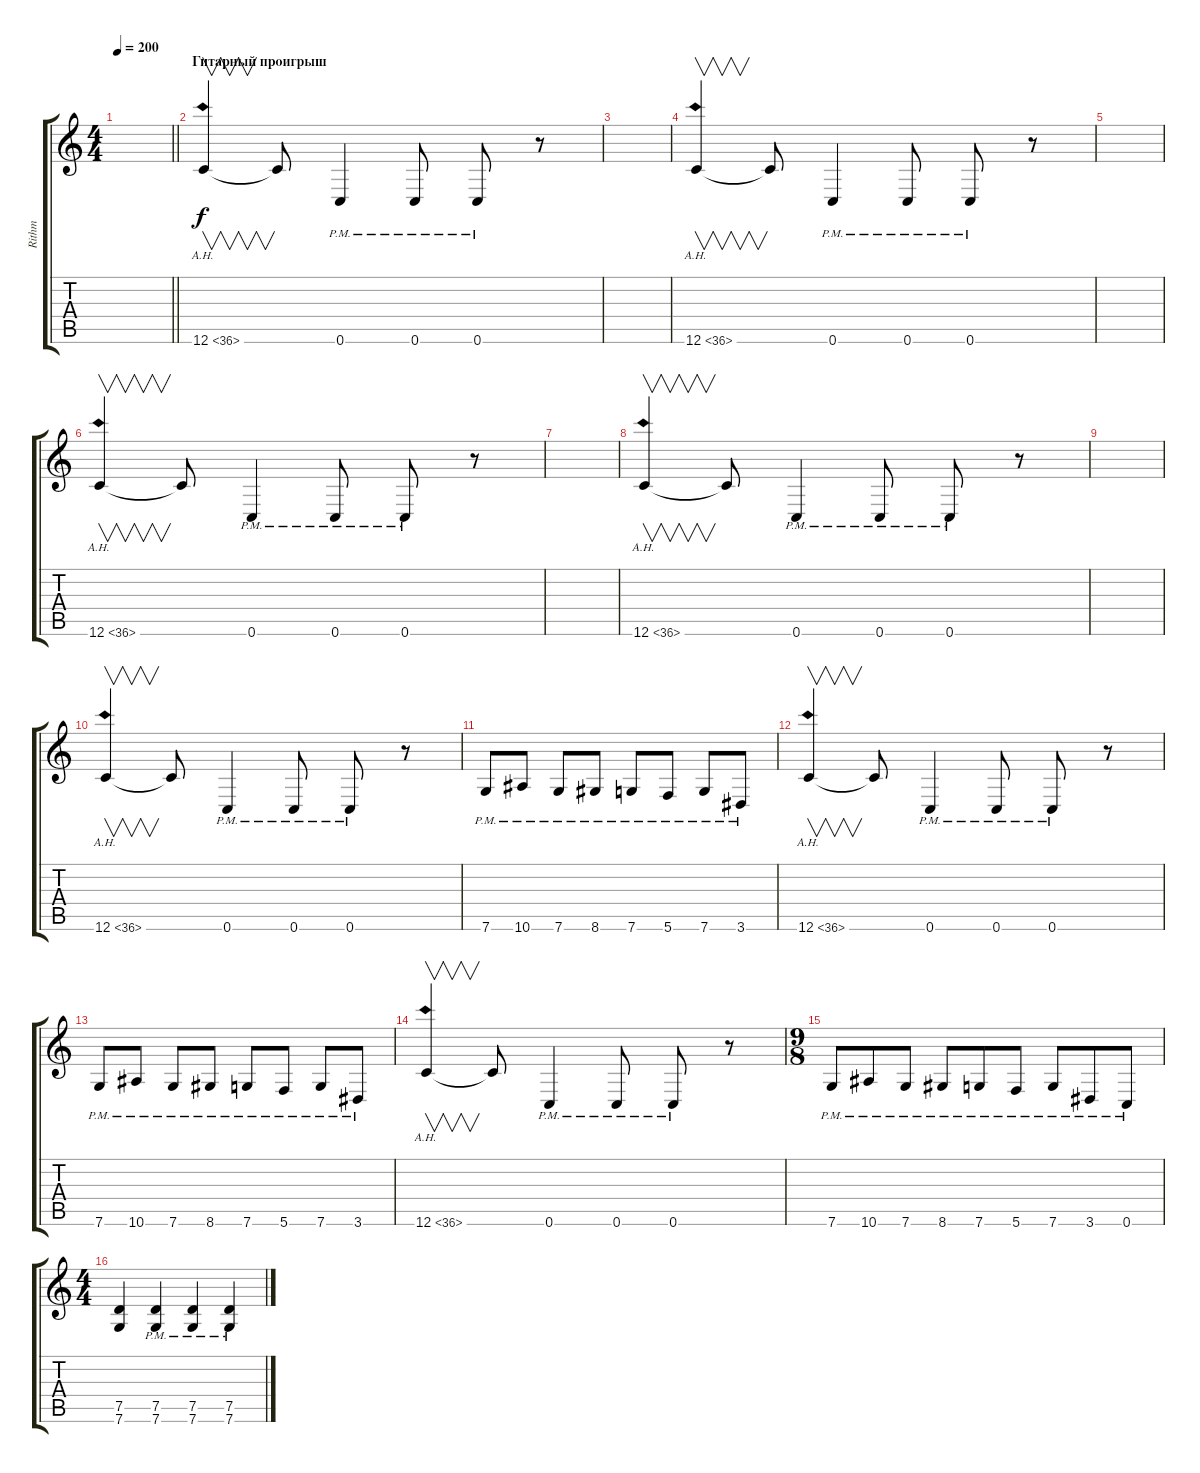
\track ("Rithm" "Rithm") {instrument distortionguitar}
\staff {score tabs}
\tuning (D4 A3 F3 C3 G2 C2) {hide}
\ts (4 4)
\tempo 200
\clef g2
\barLineRight lightlight
\ks c
|
\section ("" "Гитарный проигрыш")
12.6{ah 24}.4{v} 12.6{t}.8 0.6{pm}.4 0.6{pm}.8 0.6{pm}.8 r.8 |
|
12.6{ah 24}.4{v} 12.6{t}.8 0.6{pm}.4 0.6{pm}.8 0.6{pm}.8 r.8 |
|
12.6{ah 24}.4{v} 12.6{t}.8 0.6{pm}.4 0.6{pm}.8 0.6{pm}.8 r.8 |
|
12.6{ah 24}.4{v} 12.6{t}.8 0.6{pm}.4 0.6{pm}.8 0.6{pm}.8 r.8 |
|
12.6{ah 24}.4{v} 12.6{t}.8 0.6{pm}.4 0.6{pm}.8 0.6{pm}.8 r.8 |
7.6{pm}.8 10.6{pm}.8 7.6{pm}.8 8.6{pm}.8 7.6{pm}.8 5.6{pm}.8 7.6{pm}.8 3.6{pm}.8 |
12.6{ah 24}.4{v} 12.6{t}.8 0.6{pm}.4 0.6{pm}.8 0.6{pm}.8 r.8 |
7.6{pm}.8 10.6{pm}.8 7.6{pm}.8 8.6{pm}.8 7.6{pm}.8 5.6{pm}.8 7.6{pm}.8 3.6{pm}.8 |
12.6{ah 24}.4{v} 12.6{t}.8 0.6{pm}.4 0.6{pm}.8 0.6{pm}.8 r.8 |
\ts (9 8)
7.6{pm}.8 10.6{pm}.8 7.6{pm}.8 8.6{pm}.8 7.6{pm}.8 5.6{pm}.8 7.6{pm}.8 3.6{pm}.8 0.6{pm}.8 |
\ts (4 4)
(7.5 7.6).4 (7.5{pm} 7.6{pm}).4 (7.5{pm} 7.6{pm}).4 (7.5{pm} 7.6{pm}).4
